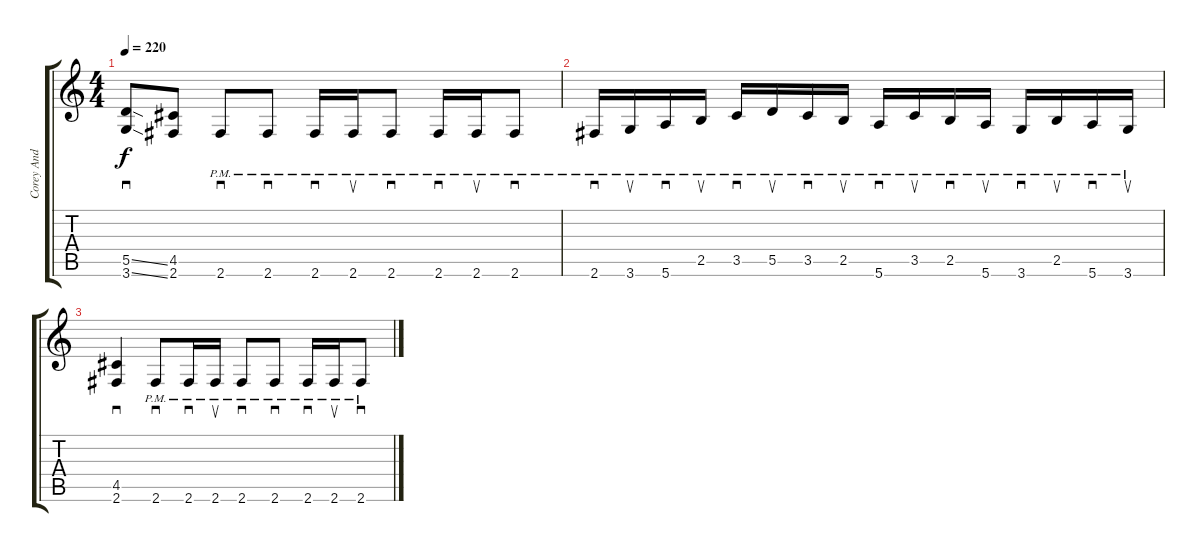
\track ("Corey And Heavy Rhythm " "Corey And ") {instrument overdrivenguitar}
\staff {score tabs}
\tuning (E4 B3 G3 D3 A2 E2) {hide}
\ts (4 4)
\tempo 220
\clef g2
\ks c
(5.5{ss} 3.6{ss}).8{sd dy f} (4.5 2.6).8 2.6{pm}.8{sd} 2.6{pm}.8{sd} 2.6{pm}.16{sd} 2.6{pm}.16{su} 2.6{pm}.8{sd} 2.6{pm}.16{sd} 2.6{pm}.16{su} 2.6{pm}.8{sd} |
2.6{pm}.16{sd} 3.6{pm}.16{su} 5.6{pm}.16{sd} 2.5{pm}.16{su} 3.5{pm}.16{sd} 5.5{pm}.16{su} 3.5{pm}.16{sd} 2.5{pm}.16{su} 5.6{pm}.16{sd} 3.5{pm}.16{su} 2.5{pm}.16{sd} 5.6{pm}.16{su} 3.6{pm}.16{sd} 2.5{pm}.16{su} 5.6{pm}.16{sd} 3.6{pm}.16{su} |
(4.5 2.6).4{sd} 2.6{pm}.8{sd} 2.6{pm}.16{sd} 2.6{pm}.16{su} 2.6{pm}.8{sd} 2.6{pm}.8{sd} 2.6{pm}.16{sd} 2.6{pm}.16{su} 2.6{pm}.8{sd}
